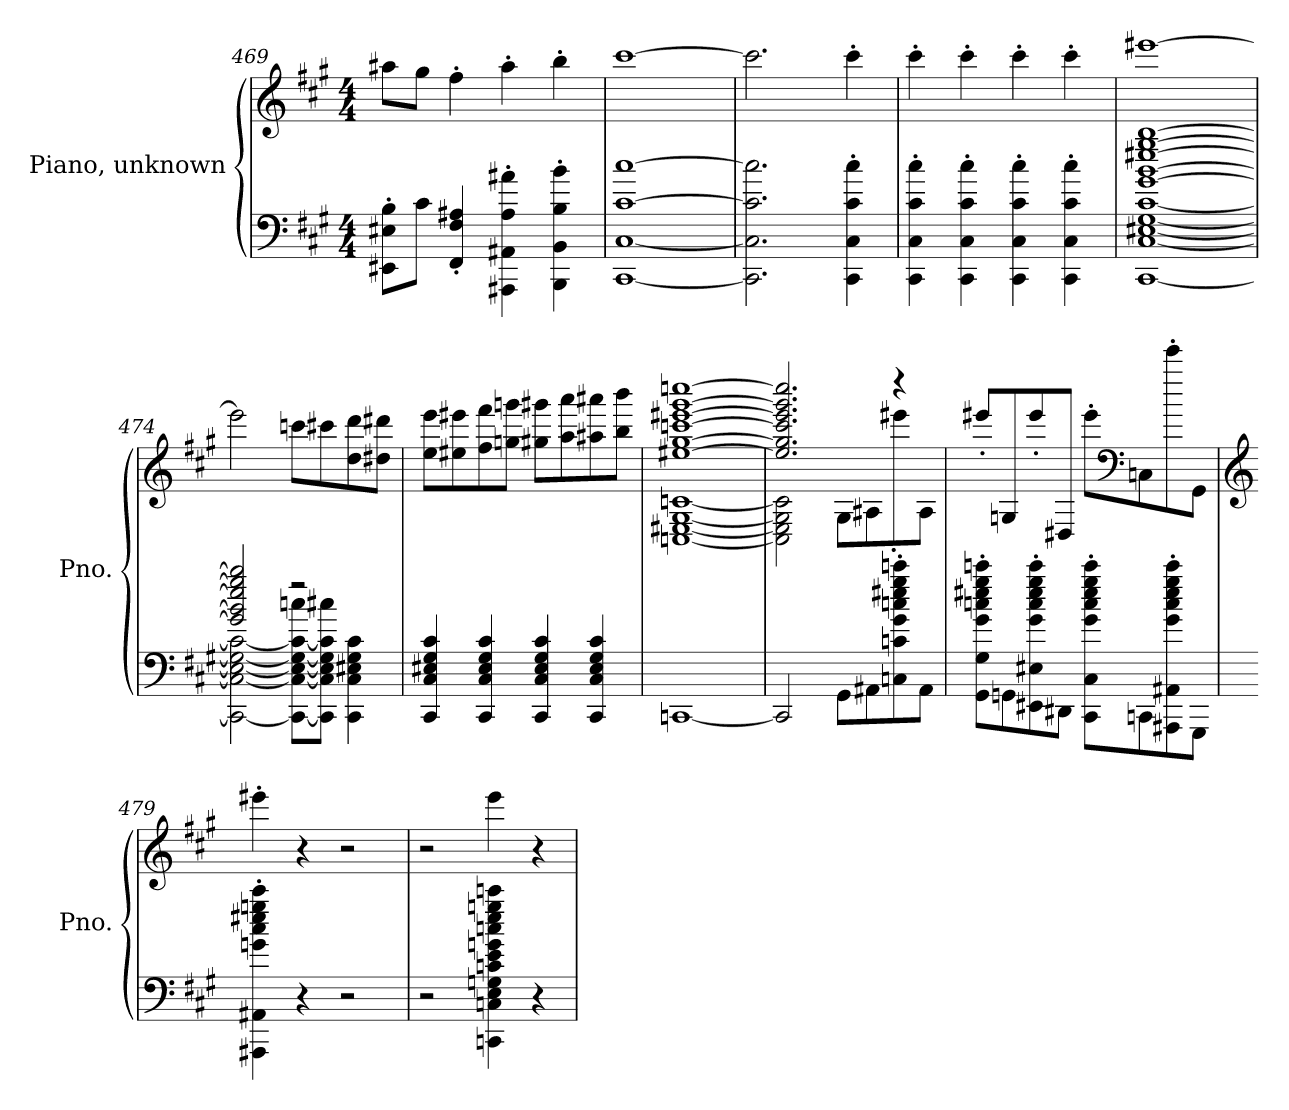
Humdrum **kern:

**kern	**kern
*part1	*part1
*staff2	*staff1
*I"Piano, unknown	*
*I'Pno.	*
*clefF4	*clefG2
*k[f#c#g#]	*k[f#c#g#]
*M4/4	*M4/4
=469	=469
8EE#X\' 8E#X\' 8B\'L	8aa#X\L
8c#\J	8gg#\J
4FF#/' 4F#/' 4A#X/'	4ff#'\
4AAA#X\' 4AA#X\' 4A#\' 4a#X\'	4aa#'\
4BBB\' 4BB\' 4B\' 4b\'	4bb'\
=470	=470
[1CC# [1C# [1c# [1cc#	[1ccc#
=471	=471
2.CC#\] 2.C#\] 2.c#\] 2.cc#\]	2.ccc#\]
4CC#\' 4C#\' 4c#\' 4cc#\'	4ccc#'\
!!LO:LB:g=z
=472	=472
4CC#\' 4C#\' 4c#\' 4cc#\'	4ccc#'\
4CC#\' 4C#\' 4c#\' 4cc#\'	4ccc#'\
4CC#\' 4C#\' 4c#\' 4cc#\'	4ccc#'\
4CC#\' 4C#\' 4c#\' 4cc#\'	4ccc#'\
=473	=473
*^	*
[1g# [1b [1ee#X [1gg# [1bb	[1CC# [1C# [1E#X [1G# [1c#	[1eee#X
=474	=474	=474
2g#/] 2b/] 2ee#/] 2gg#/] 2bb/]	2CC#\_ 2C#\_ 2E#\_ 2G#\_ 2c#\_	2eee#\]
2r	8CC#\_ 8C#\_ 8E#\_ 8G#\_ 8c#\_ 8ccn\L	8cccn\L
.	8CC#\] 8C#\] 8E#\] 8G#\] 8c#\] 8cc#X\J	8ccc#X\
.	4CC#\ 4C#\ 4E#X\ 4G#\ 4c#\	8dd\ 8ddd\
.	.	8dd#X\ 8ddd#X\J
*v	*v	*
=475	=475
4CC#/ 4C#/ 4E#X/ 4G#/ 4c#/	8ee\ 8eee\L
.	8ee#X\ 8eee#X\
4CC#/ 4C#/ 4E#/ 4G#/ 4c#/	8ff#\ 8fff#\
.	8ggn\ 8gggn\J
4CC#/ 4C#/ 4E#/ 4G#/ 4c#/	8gg#X\ 8ggg#X\L
.	8aa\ 8aaa\
4CC#/ 4C#/ 4E#/ 4G#/ 4c#/	8aa#X\ 8aaa#X\
.	8bb\ 8bbb\J
=476	=476
*	*^
[1CCn	[1ee#X [1gg# [1cccn [1eee#X [1ggg# [1ccccn	[1Cn [1E#X [1G# [1cn
!!LO:LB:g=z	!!
=477	=477	=477
2CC/]	2.ee#/] 2.gg#/] 2.ccc/] 2.eee#/] 2.ggg#/] 2.cccc/]	2C\] 2E#\] 2G#\] 2c\]
8GG#\L	.	8G#\L
8AA#X\	.	8A#X\
8Cn\' 8cn\' 8g#\' 8ccn\' 8ee#X\' 8gg#\' 8cccn\'	4r	8eee#X'\
8AA#\J	.	8A#\J
*	*v	*v
=478	=478
8GG#\' 8G#\' 8g#\' 8ccn\' 8ee#X\' 8gg#\' 8cccn\'L	8eee#X'/L
8GGn\	8Gn/
8EE#X\' 8E#X\' 8g#\' 8cc\' 8ee#\' 8gg#\' 8ccc\'	8eee#'/
8DD#X\J	8D#X/J
8CC#\' 8C#\' 8g#\' 8cc\' 8ee#\' 8gg#\' 8ccc\'L	8eee#'\L
*	*clefF4
8CCn\	8Cn\
8AAA#X\' 8AA#X\' 8g#\' 8cc\' 8ee#\' 8gg#\' 8ccc\'	8eee#'\
8GGG#\J	8GG#\J
=479	=479
*	*clefG2
4AAA#X\' 4AA#X\' 4gn\' 4cc#\' 4ee#X\' 4ggn\' 4ccc#\'	4eee#X'\
4r	4r
2r	2r
=480	=480
2r	2r
4CCn\ 4Cn\ 4E\ 4Gn\ 4cn\ 4e\ 4gn\ 4ccn\ 4ee\ 4ggn\ 4cccn\	4eee\
4r	4r
=	=
*-	*-
